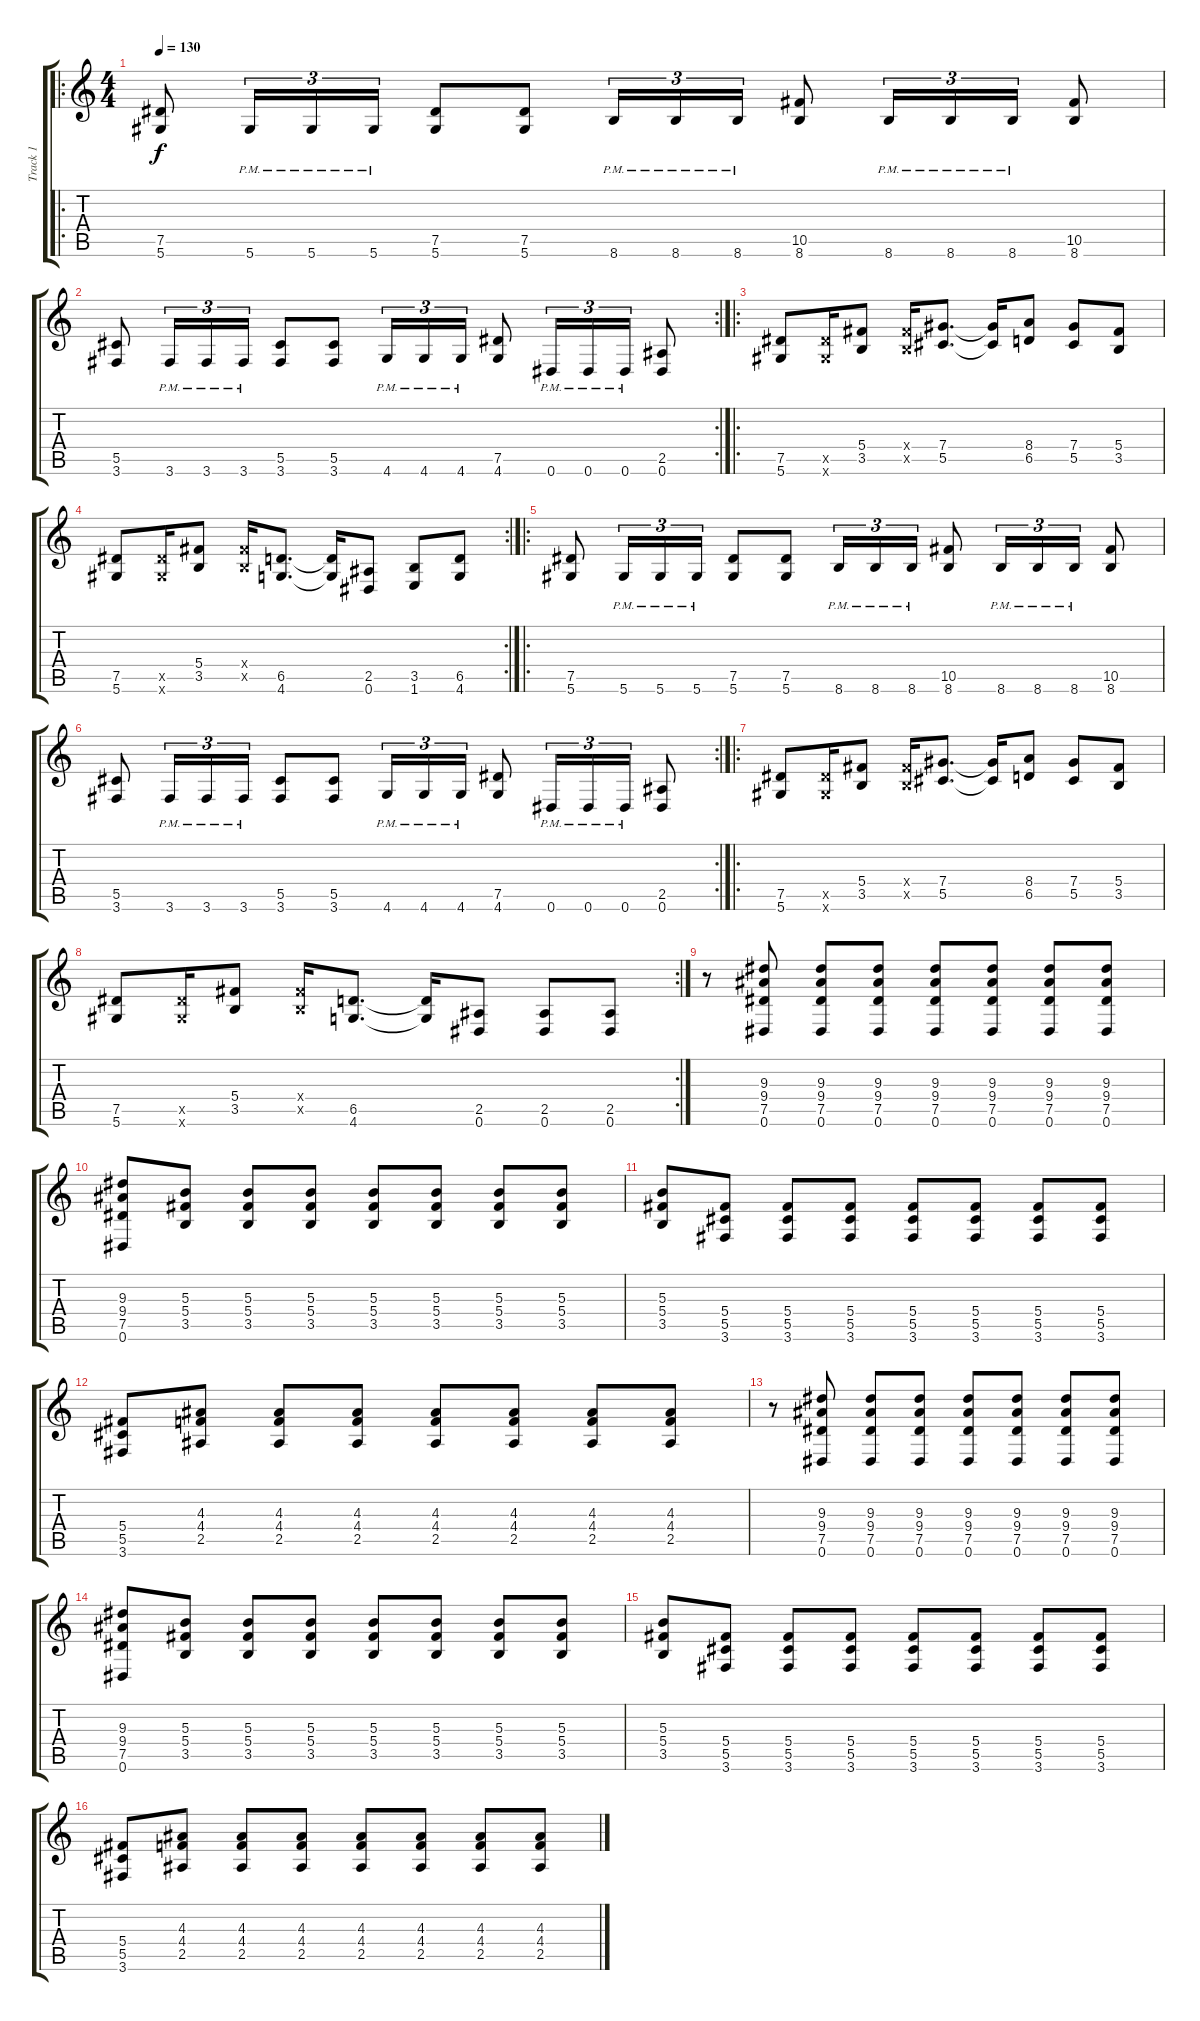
\track ("Track 1" "Track 1") {mute instrument distortionguitar}
\staff {score tabs}
\tuning (Eb4 Bb3 Gb3 Db3 Ab2 Eb2) {hide}
\ro
\ts (4 4)
\tempo 130
\clef g2
\ks c
(7.5 5.6).8{dy f} 5.6{pm}.16{tu (3 2)} 5.6{pm}.16{tu (3 2)} 5.6{pm}.16{tu (3 2)} (7.5 5.6).8 (7.5 5.6).8 8.6{pm}.16{tu (3 2)} 8.6{pm}.16{tu (3 2)} 8.6{pm}.16{tu (3 2)} (10.5 8.6).8 8.6{pm}.16{tu (3 2)} 8.6{pm}.16{tu (3 2)} 8.6{pm}.16{tu (3 2)} (10.5 8.6).8 |
\rc 2
(5.5 3.6).8 3.6{pm}.16{tu (3 2)} 3.6{pm}.16{tu (3 2)} 3.6{pm}.16{tu (3 2)} (5.5 3.6).8 (5.5 3.6).8 4.6{pm}.16{tu (3 2)} 4.6{pm}.16{tu (3 2)} 4.6{pm}.16{tu (3 2)} (7.5 4.6).8 0.6{pm}.16{tu (3 2)} 0.6{pm}.16{tu (3 2)} 0.6{pm}.16{tu (3 2)} (2.5 0.6).8 |
\ro
(7.5 5.6).8 (7.5{x} 5.6{x}).16 (5.4 3.5).8 (5.4{x} 3.5{x}).16 (7.4 5.5).8{d} (7.4{t} 5.5{t}).16 (8.4 6.5).8 (7.4 5.5).8 (5.4 3.5).8 |
\rc 2
(7.5 5.6).8 (7.5{x} 5.6{x}).16 (5.4 3.5).8 (5.4{x} 3.5{x}).16 (6.5 4.6).8{d} (6.5{t} 4.6{t}).16 (2.5 0.6).8 (3.5 1.6).8 (6.5 4.6).8 |
\ro
(7.5 5.6).8 5.6{pm}.16{tu (3 2)} 5.6{pm}.16{tu (3 2)} 5.6{pm}.16{tu (3 2)} (7.5 5.6).8 (7.5 5.6).8 8.6{pm}.16{tu (3 2)} 8.6{pm}.16{tu (3 2)} 8.6{pm}.16{tu (3 2)} (10.5 8.6).8 8.6{pm}.16{tu (3 2)} 8.6{pm}.16{tu (3 2)} 8.6{pm}.16{tu (3 2)} (10.5 8.6).8 |
\rc 2
(5.5 3.6).8 3.6{pm}.16{tu (3 2)} 3.6{pm}.16{tu (3 2)} 3.6{pm}.16{tu (3 2)} (5.5 3.6).8 (5.5 3.6).8 4.6{pm}.16{tu (3 2)} 4.6{pm}.16{tu (3 2)} 4.6{pm}.16{tu (3 2)} (7.5 4.6).8 0.6{pm}.16{tu (3 2)} 0.6{pm}.16{tu (3 2)} 0.6{pm}.16{tu (3 2)} (2.5 0.6).8 |
\ro
(7.5 5.6).8 (7.5{x} 5.6{x}).16 (5.4 3.5).8 (5.4{x} 3.5{x}).16 (7.4 5.5).8{d} (7.4{t} 5.5{t}).16 (8.4 6.5).8 (7.4 5.5).8 (5.4 3.5).8 |
\rc 2
(7.5 5.6).8 (7.5{x} 5.6{x}).16 (5.4 3.5).8 (5.4{x} 3.5{x}).16 (6.5 4.6).8{d} (6.5{t} 4.6{t}).16 (2.5 0.6).8 (2.5 0.6).8 (2.5 0.6).8 |
r.8 (9.3 9.4 7.5 0.6).8 (9.3 9.4 7.5 0.6).8 (9.3 9.4 7.5 0.6).8 (9.3 9.4 7.5 0.6).8 (9.3 9.4 7.5 0.6).8 (9.3 9.4 7.5 0.6).8 (9.3 9.4 7.5 0.6).8 |
(9.3 9.4 7.5 0.6).8 (5.3 5.4 3.5).8 (5.3 5.4 3.5).8 (5.3 5.4 3.5).8 (5.3 5.4 3.5).8 (5.3 5.4 3.5).8 (5.3 5.4 3.5).8 (5.3 5.4 3.5).8 |
(5.3 5.4 3.5).8 (5.4 5.5 3.6).8 (5.4 5.5 3.6).8 (5.4 5.5 3.6).8 (5.4 5.5 3.6).8 (5.4 5.5 3.6).8 (5.4 5.5 3.6).8 (5.4 5.5 3.6).8 |
(5.4 5.5 3.6).8 (4.3 4.4 2.5).8 (4.3 4.4 2.5).8 (4.3 4.4 2.5).8 (4.3 4.4 2.5).8 (4.3 4.4 2.5).8 (4.3 4.4 2.5).8 (4.3 4.4 2.5).8 |
r.8 (9.3 9.4 7.5 0.6).8 (9.3 9.4 7.5 0.6).8 (9.3 9.4 7.5 0.6).8 (9.3 9.4 7.5 0.6).8 (9.3 9.4 7.5 0.6).8 (9.3 9.4 7.5 0.6).8 (9.3 9.4 7.5 0.6).8 |
(9.3 9.4 7.5 0.6).8 (5.3 5.4 3.5).8 (5.3 5.4 3.5).8 (5.3 5.4 3.5).8 (5.3 5.4 3.5).8 (5.3 5.4 3.5).8 (5.3 5.4 3.5).8 (5.3 5.4 3.5).8 |
(5.3 5.4 3.5).8 (5.4 5.5 3.6).8 (5.4 5.5 3.6).8 (5.4 5.5 3.6).8 (5.4 5.5 3.6).8 (5.4 5.5 3.6).8 (5.4 5.5 3.6).8 (5.4 5.5 3.6).8 |
(5.4 5.5 3.6).8 (4.3 4.4 2.5).8 (4.3 4.4 2.5).8 (4.3 4.4 2.5).8 (4.3 4.4 2.5).8 (4.3 4.4 2.5).8 (4.3 4.4 2.5).8 (4.3 4.4 2.5).8
